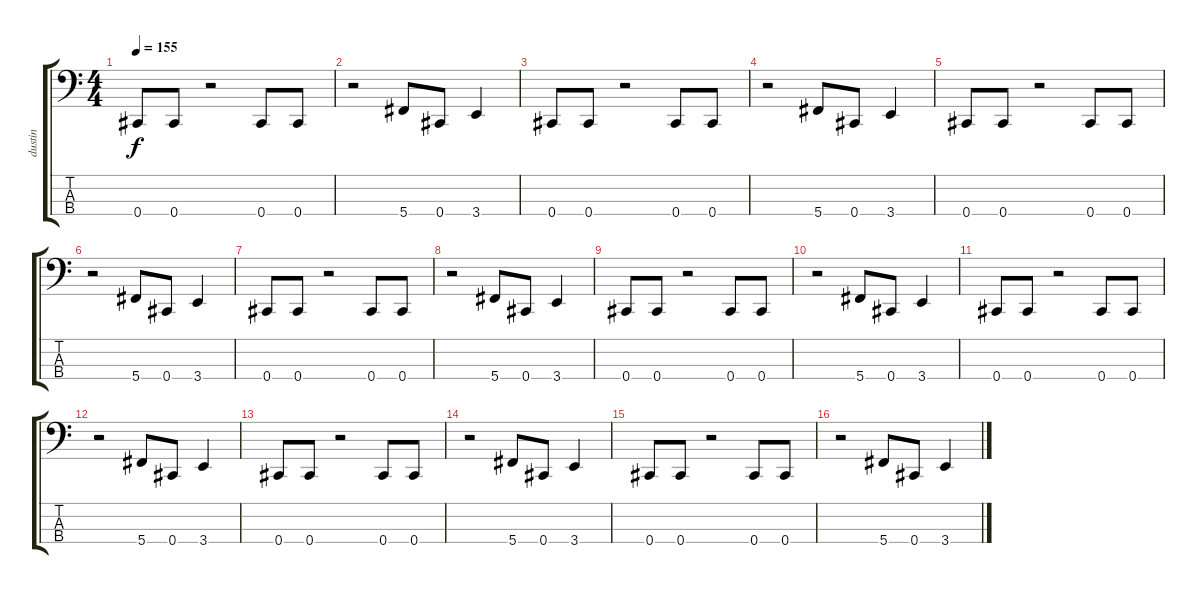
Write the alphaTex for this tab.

\track ("dustin" "dustin") {instrument electricbassfinger}
\staff {score tabs}
\tuning (Gb2 Db2 Ab1 Db1) {hide}
\ts (4 4)
\tempo 155
\clef f4
\ks c
0.4.8{dy f} 0.4.8 r.2 0.4.8 0.4.8 |
r.2 5.4.8 0.4.8 3.4.4 |
0.4.8 0.4.8 r.2 0.4.8 0.4.8 |
r.2 5.4.8 0.4.8 3.4.4 |
0.4.8 0.4.8 r.2 0.4.8 0.4.8 |
r.2 5.4.8 0.4.8 3.4.4 |
0.4.8 0.4.8 r.2 0.4.8 0.4.8 |
r.2 5.4.8 0.4.8 3.4.4 |
0.4.8 0.4.8 r.2 0.4.8 0.4.8 |
r.2 5.4.8 0.4.8 3.4.4 |
0.4.8 0.4.8 r.2 0.4.8 0.4.8 |
r.2 5.4.8 0.4.8 3.4.4 |
0.4.8 0.4.8 r.2 0.4.8 0.4.8 |
r.2 5.4.8 0.4.8 3.4.4 |
0.4.8 0.4.8 r.2 0.4.8 0.4.8 |
r.2 5.4.8 0.4.8 3.4.4
